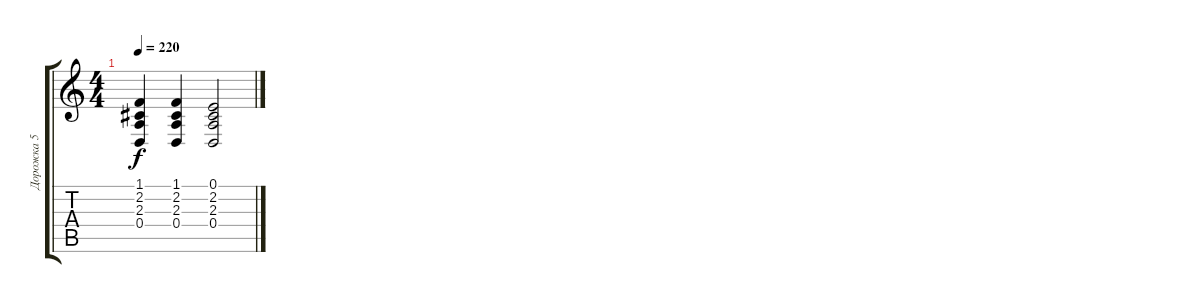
\track ("Дорожка 5" "Дорожка 5") {instrument acousticgrandpiano}
\staff {score tabs}
\tuning (E4 B3 G3 D3 A2 E2) {hide}
\ts (4 4)
\tempo 220
\clef g2
\ks c
(1.1 2.2 2.3 0.4).4{dy f} (1.1 2.2 2.3 0.4).4 (0.1 2.2 2.3 0.4).2
